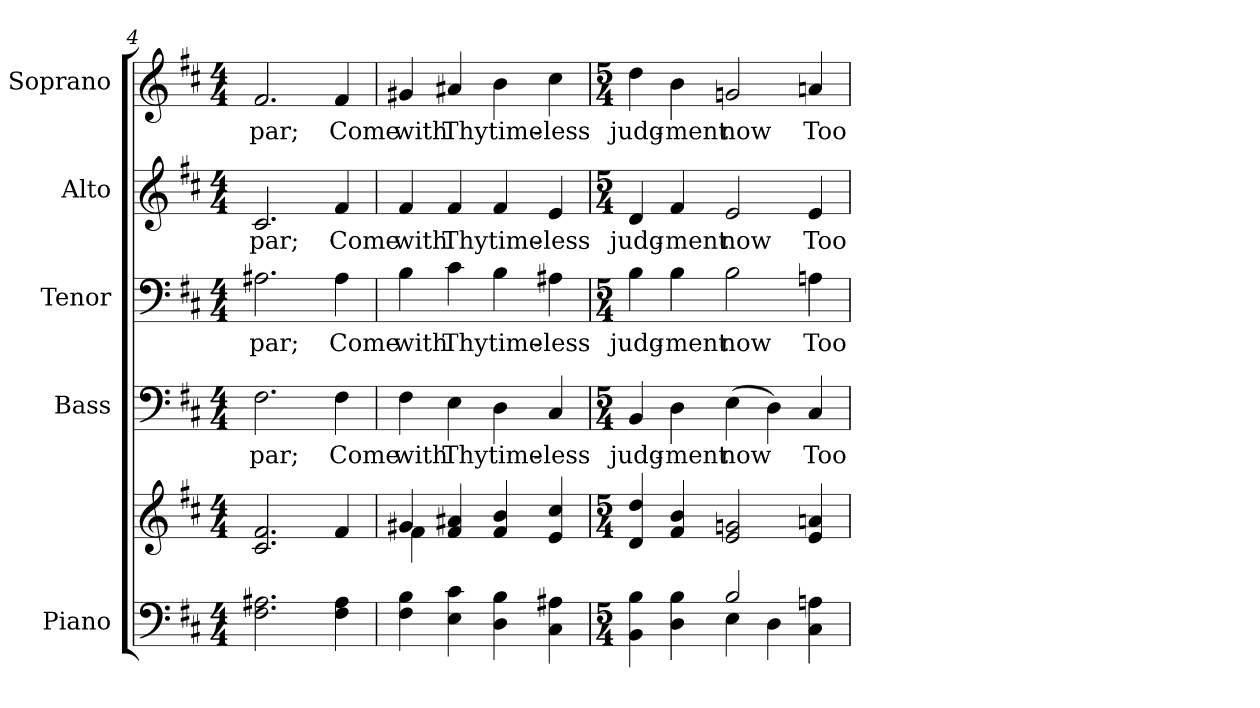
**kern	**kern	**kern	**text	**kern	**text	**kern	**text	**kern	**text
*part5	*part5	*part4	*part4	*part3	*part3	*part2	*part2	*part1	*part1
*staff6	*staff5	*staff4	*staff4	*staff3	*staff3	*staff2	*staff2	*staff1	*staff1
*I"Piano	*	*I"Bass	*	*I"Tenor	*	*I"Alto	*	*I"Soprano	*
*I'Pno.	*	*I'B.	*	*I'T.	*	*I'A.	*	*I'S.	*
*clefF4	*clefG2	*clefF4	*	*clefF4	*	*clefG2	*	*clefG2	*
*k[f#c#]	*k[f#c#]	*k[f#c#]	*	*k[f#c#]	*	*k[f#c#]	*	*k[f#c#]	*
*D:	*D:	*D:	*	*D:	*	*D:	*	*D:	*
*M4/4	*M4/4	*M4/4	*	*M4/4	*	*M4/4	*	*M4/4	*
=4	=4	=4	=4	=4	=4	=4	=4	=4	=4
!	!	!	!LO:LY:b:color=#000000	!	!	!	!	!	!
!	!	!	!	!	!LO:LY:b:color=#000000	!	!	!	!
!	!	!	!	!	!	!	!LO:LY:b:color=#000000	!	!
!	!	!	!	!	!	!	!	!	!LO:LY:b:color=#000000
2.F#i\ 2.A#Xi	2.c#i/ 2.f#i	2.F#i\	par;	2.A#Xi\	par;	2.c#i/	par;	2.f#i/	par;
!	!	!	!LO:LY:b:color=#000000	!	!	!	!	!	!
!	!	!	!	!	!LO:LY:b:color=#000000	!	!	!	!
!	!	!	!	!	!	!	!LO:LY:b:color=#000000	!	!
!	!	!	!	!	!	!	!	!	!LO:LY:b:color=#000000
4F#i\ 4A#i	4f#i/	4F#i\	Come	4A#i\	Come	4f#i/	Come	4f#i/	Come
!!LO:PB:g=z
=5	=5	=5	=5	=5	=5	=5	=5	=5	=5
*	*^	*	*	*	*	*	*	*	*
!	!	!	!	!LO:LY:b:color=#000000	!	!	!	!	!	!
!	!	!	!	!	!	!LO:LY:b:color=#000000	!	!	!	!
!	!	!	!	!	!	!	!	!LO:LY:b:color=#000000	!	!
!	!	!	!	!	!	!	!	!	!	!LO:LY:b:color=#000000
4F#i\ 4Bi	4g#Xi/	4f#i\	4F#i\	with	4Bi\	with	4f#i/	with	4g#Xi/	with
!	!	!	!	!LO:LY:b:color=#000000	!	!	!	!	!	!
!	!	!	!	!	!	!LO:LY:b:color=#000000	!	!	!	!
!	!	!	!	!	!	!	!	!LO:LY:b:color=#000000	!	!
!	!	!	!	!	!	!	!	!	!	!LO:LY:b:color=#000000
4Ei\ 4c#i	4f#i/ 4a#Xi	4ryy	4Ei\	Thy	4c#i\	Thy	4f#i/	Thy	4a#Xi/	Thy
!	!	!	!	!LO:LY:b:color=#000000	!	!	!	!	!	!
!	!	!	!	!	!	!LO:LY:b:color=#000000	!	!	!	!
!	!	!	!	!	!	!	!	!LO:LY:b:color=#000000	!	!
!	!	!	!	!	!	!	!	!	!	!LO:LY:b:color=#000000
4Di\ 4Bi	4f#i/ 4bi	2ryy	4Di\	time-	4Bi\	time-	4f#i/	time-	4bi\	time-
!	!	!	!	!LO:LY:b:color=#000000	!	!	!	!	!	!
!	!	!	!	!	!	!LO:LY:b:color=#000000	!	!	!	!
!	!	!	!	!	!	!	!	!LO:LY:b:color=#000000	!	!
!	!	!	!	!	!	!	!	!	!	!LO:LY:b:color=#000000
4C#i\ 4A#Xi	4ei/ 4cc#i	.	4C#i/	-less	4A#Xi\	-less	4ei/	-less	4cc#i\	-less
=6	=6	=6	=6	=6	=6	=6	=6	=6	=6	=6
*M5/4	*M5/4	*	*M5/4	*	*M5/4	*	*M5/4	*	*M5/4	*
*^	*	*	*	*	*	*	*	*	*	*
!	!	!	!	!	!LO:LY:b:color=#000000	!	!	!	!	!	!
!	!	!	!	!	!	!	!LO:LY:b:color=#000000	!	!	!	!
!	!	!	!	!	!	!	!	!	!LO:LY:b:color=#000000	!	!
!	!	!	!	!	!	!	!	!	!	!	!LO:LY:b:color=#000000
4BBi\ 4Bi	2ryy	4di/ 4ddi	2.ryy	4BBi/	judg-	4Bi\	judg-	4di/	judg-	4ddi\	judg-
!	!	!	!	!	!LO:LY:b:color=#000000	!	!	!	!	!	!
!	!	!	!	!	!	!	!LO:LY:b:color=#000000	!	!	!	!
!	!	!	!	!	!	!	!	!	!LO:LY:b:color=#000000	!	!
!	!	!	!	!	!	!	!	!	!	!	!LO:LY:b:color=#000000
4Di\ 4Bi	.	4f#i/ 4bi	.	4Di\	-ment	4Bi\	-ment	4f#i/	-ment	4bi\	-ment
!	!	!	!	!	!LO:LY:b:color=#000000	!	!	!	!	!	!
!	!	!	!	!	!	!	!LO:LY:b:color=#000000	!	!	!	!
!	!	!	!	!	!	!	!	!	!LO:LY:b:color=#000000	!	!
!	!	!	!	!	!	!	!	!	!	!	!LO:LY:b:color=#000000
2Bi/	4Ei\	2ei/ 2gni	.	(4Ei\	now	2Bi\	now	2ei/	now	2gni/	now
.	4Di\	.	4ryy	4Di\)	.	.	.	.	.	.	.
!	!	!	!	!	!LO:LY:b:color=#000000	!	!	!	!	!	!
!	!	!	!	!	!	!	!LO:LY:b:color=#000000	!	!	!	!
!	!	!	!	!	!	!	!	!	!LO:LY:b:color=#000000	!	!
!	!	!	!	!	!	!	!	!	!	!	!LO:LY:b:color=#000000
4C#i\ 4Ani	4ryy	4ei/ 4ani	4ryy	4C#i/	Too	4Ani\	Too	4ei/	Too	4ani/	Too
*v	*v	*	*	*	*	*	*	*	*	*	*
*	*v	*v	*	*	*	*	*	*	*	*
=	=	=	=	=	=	=	=	=	=
*-	*-	*-	*-	*-	*-	*-	*-	*-	*-
